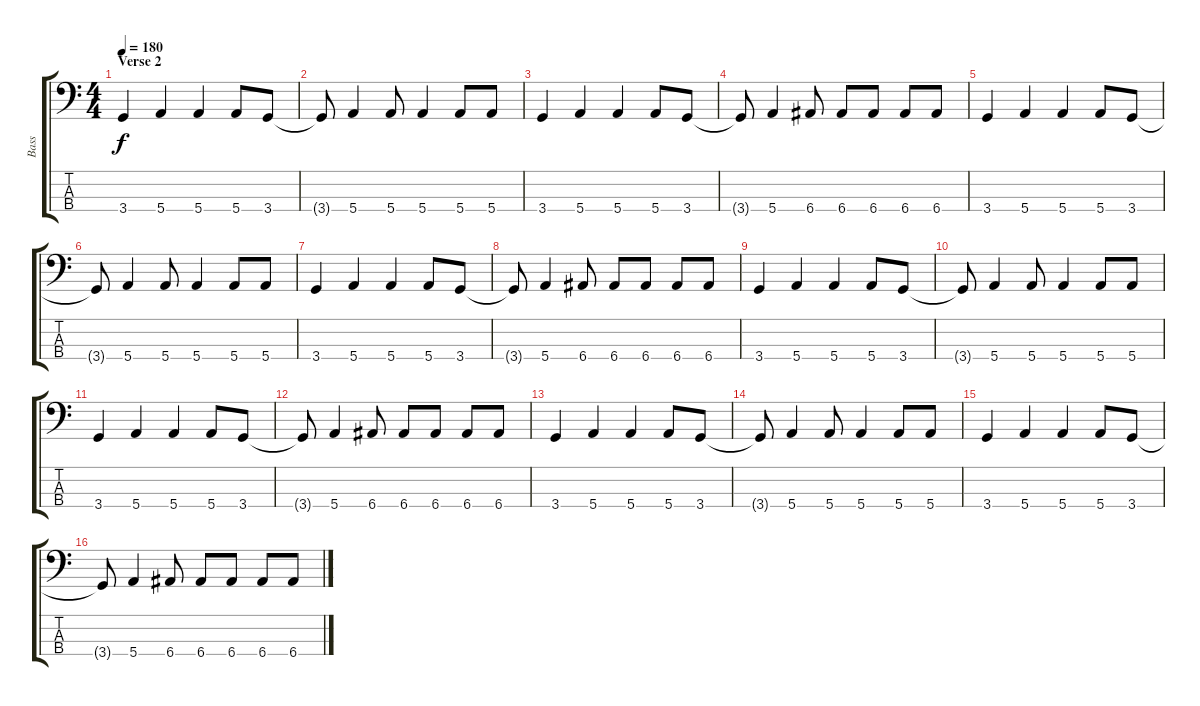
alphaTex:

\track ("Bass" "Bass") {instrument electricbasspick}
\staff {score tabs}
\tuning (G2 D2 A1 E1) {hide}
\ts (4 4)
\section ("" "Verse 2")
\tempo 180
\clef f4
\ks c
3.4.4{dy f} 5.4.4 5.4.4 5.4.8 3.4.8 |
3.4{t}.8 5.4.4 5.4.8 5.4.4 5.4.8 5.4.8 |
3.4.4 5.4.4 5.4.4 5.4.8 3.4.8 |
3.4{t}.8 5.4.4 6.4.8 6.4.8 6.4.8 6.4.8 6.4.8 |
3.4.4 5.4.4 5.4.4 5.4.8 3.4.8 |
3.4{t}.8 5.4.4 5.4.8 5.4.4 5.4.8 5.4.8 |
3.4.4 5.4.4 5.4.4 5.4.8 3.4.8 |
3.4{t}.8 5.4.4 6.4.8 6.4.8 6.4.8 6.4.8 6.4.8 |
3.4.4 5.4.4 5.4.4 5.4.8 3.4.8 |
3.4{t}.8 5.4.4 5.4.8 5.4.4 5.4.8 5.4.8 |
3.4.4 5.4.4 5.4.4 5.4.8 3.4.8 |
3.4{t}.8 5.4.4 6.4.8 6.4.8 6.4.8 6.4.8 6.4.8 |
3.4.4 5.4.4 5.4.4 5.4.8 3.4.8 |
3.4{t}.8 5.4.4 5.4.8 5.4.4 5.4.8 5.4.8 |
3.4.4 5.4.4 5.4.4 5.4.8 3.4.8 |
3.4{t}.8 5.4.4 6.4.8 6.4.8 6.4.8 6.4.8 6.4.8
